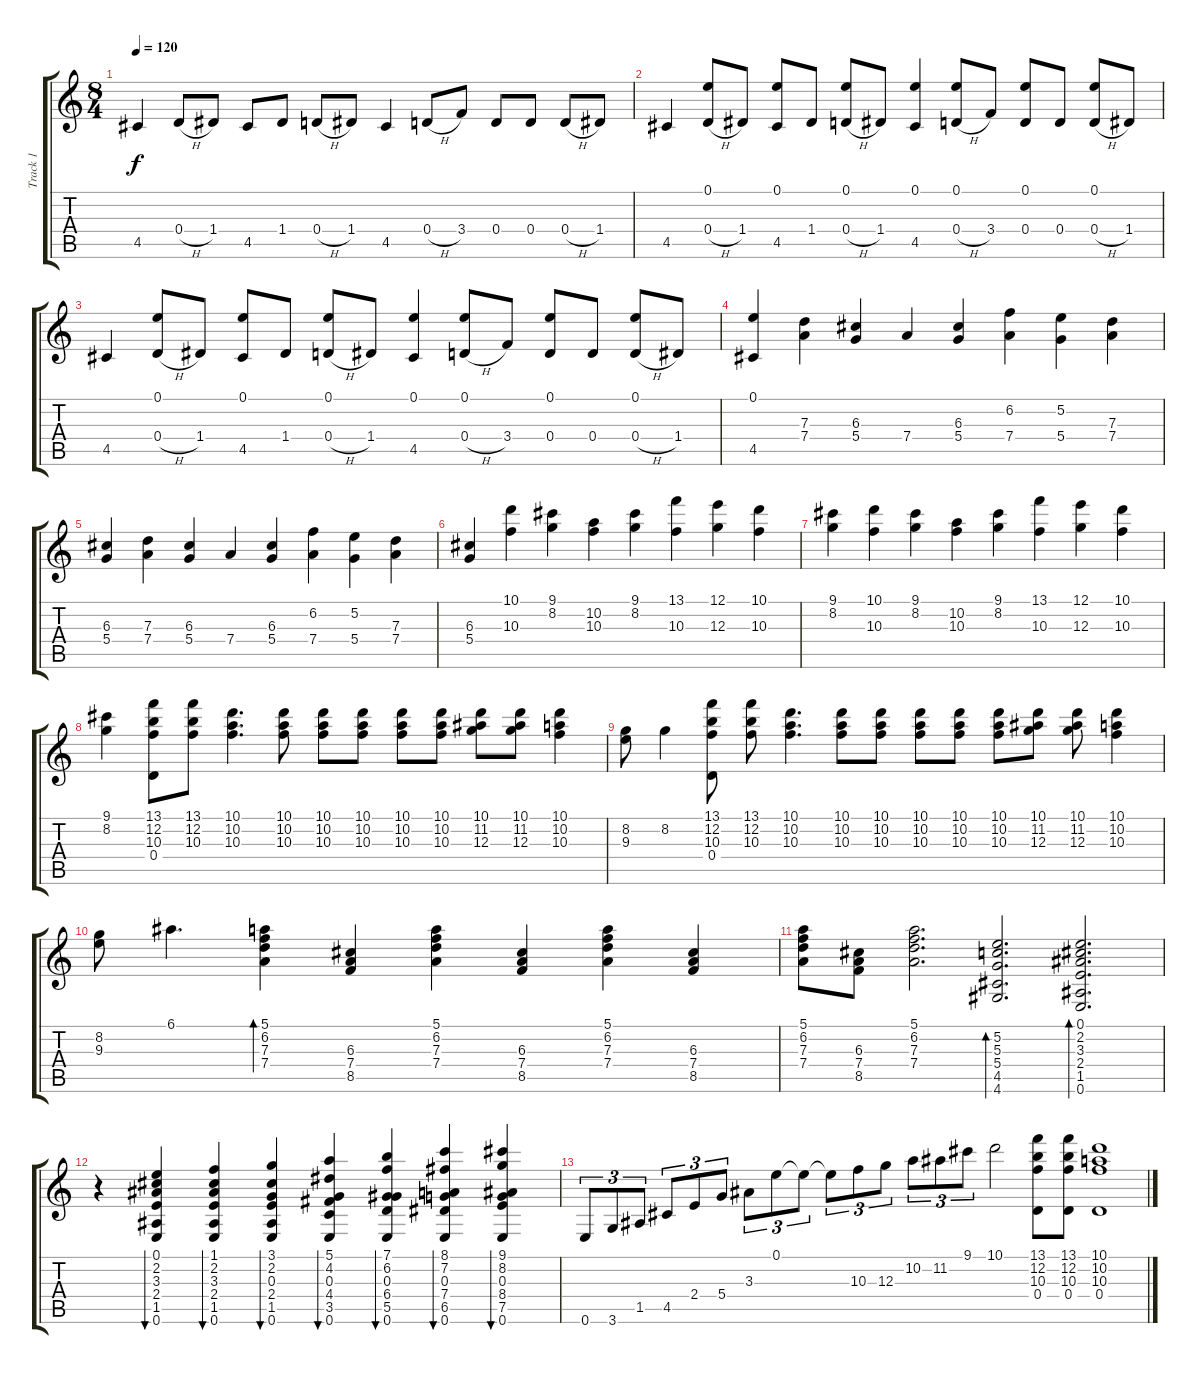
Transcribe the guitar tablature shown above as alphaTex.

\track ("Track 1" "Track 1") {instrument acousticguitarsteel}
\staff {score tabs}
\tuning (E4 B3 G3 D3 A2 E2) {hide}
\ts (8 4)
\tempo 120
\clef g2
\ks c
4.5.4{dy f} 0.4{h}.8 1.4.8 4.5.8 1.4.8 0.4{h}.8 1.4.8 4.5.4 0.4{h}.8 3.4.8 0.4.8 0.4.8 0.4{h}.8 1.4.8 |
4.5.4 (0.1 0.4{h}).8 1.4.8 (0.1 4.5).8 1.4.8 (0.1 0.4{h}).8 1.4.8 (0.1 4.5).4 (0.1 0.4{h}).8 3.4.8 (0.1 0.4).8 0.4.8 (0.1 0.4{h}).8 1.4.8 |
4.5.4 (0.1 0.4{h}).8 1.4.8 (0.1 4.5).8 1.4.8 (0.1 0.4{h}).8 1.4.8 (0.1 4.5).4 (0.1 0.4{h}).8 3.4.8 (0.1 0.4).8 0.4.8 (0.1 0.4{h}).8 1.4.8 |
(0.1 4.5).4 (7.3 7.4).4 (6.3 5.4).4 7.4.4 (6.3 5.4).4 (6.2 7.4).4 (5.2 5.4).4 (7.3 7.4).4 |
(6.3 5.4).4 (7.3 7.4).4 (6.3 5.4).4 7.4.4 (6.3 5.4).4 (6.2 7.4).4 (5.2 5.4).4 (7.3 7.4).4 |
(6.3 5.4).4 (10.1 10.3).4 (9.1 8.2).4 (10.2 10.3).4 (9.1 8.2).4 (13.1 10.3).4 (12.1 12.3).4 (10.1 10.3).4 |
(9.1 8.2).4 (10.1 10.3).4 (9.1 8.2).4 (10.2 10.3).4 (9.1 8.2).4 (13.1 10.3).4 (12.1 12.3).4 (10.1 10.3).4 |
(9.1 8.2).4 (13.1 12.2 10.3 0.4).8 (13.1 12.2 10.3).8 (10.1 10.2 10.3).4{d} (10.1 10.2 10.3).8 (10.1 10.2 10.3).8 (10.1 10.2 10.3).8 (10.1 10.2 10.3).8 (10.1 10.2 10.3).8 (10.1 11.2 12.3).8 (10.1 11.2 12.3).8 (10.1 10.2 10.3).4 |
(8.2 9.3).8 8.2.4 (13.1 12.2 10.3 0.4).8 (13.1 12.2 10.3).8 (10.1 10.2 10.3).4{d} (10.1 10.2 10.3).8 (10.1 10.2 10.3).8 (10.1 10.2 10.3).8 (10.1 10.2 10.3).8 (10.1 10.2 10.3).8 (10.1 11.2 12.3).8 (10.1 11.2 12.3).8 (10.1 10.2 10.3).4 |
(8.2 9.3).8 6.1.4{d} (5.1 6.2 7.3 7.4).4{bd 30} (6.3 7.4 8.5).4 (5.1 6.2 7.3 7.4).4 (6.3 7.4 8.5).4 (5.1 6.2 7.3 7.4).4 (6.3 7.4 8.5).4 |
(5.1 6.2 7.3 7.4).8 (6.3 7.4 8.5).8 (5.1 6.2 7.3 7.4).2{d} (5.2 5.3 5.4 4.5 4.6).2{d bd 30} (0.1 2.2 3.3 2.4 1.5 0.6).2{d bd 30} |
r.4 (0.1 2.2 3.3 2.4 1.5 0.6).4{bu 30} (1.1 2.2 3.3 2.4 1.5 0.6).4{bu 30} (3.1 2.2 0.3 2.4 1.5 0.6).4{bu 30} (5.1 4.2 0.3 4.4 3.5 0.6).4{bu 30} (7.1 6.2 0.3 6.4 5.5 0.6).4{bu 30} (8.1 7.2 0.3 7.4 6.5 0.6).4{bu 30} (9.1 8.2 0.3 8.4 7.5 0.6).4{bu 30} |
0.6.8{tu (3 2)} 3.6.8{tu (3 2)} 1.5.8{tu (3 2)} 4.5.8{tu (3 2)} 2.4.8{tu (3 2)} 5.4.8{tu (3 2)} 3.3.8{tu (3 2)} 0.1.8{tu (3 2)} 0.1{t}.8{tu (3 2)} 0.1{t}.8{tu (3 2)} 10.3.8{tu (3 2)} 12.3.8{tu (3 2)} 10.2.8{tu (3 2)} 11.2.8{tu (3 2)} 9.1.8{tu (3 2)} 10.1.2 (13.1 12.2 10.3 0.4).8 (13.1 12.2 10.3 0.4).8 (10.1 10.2 10.3 0.4).1
